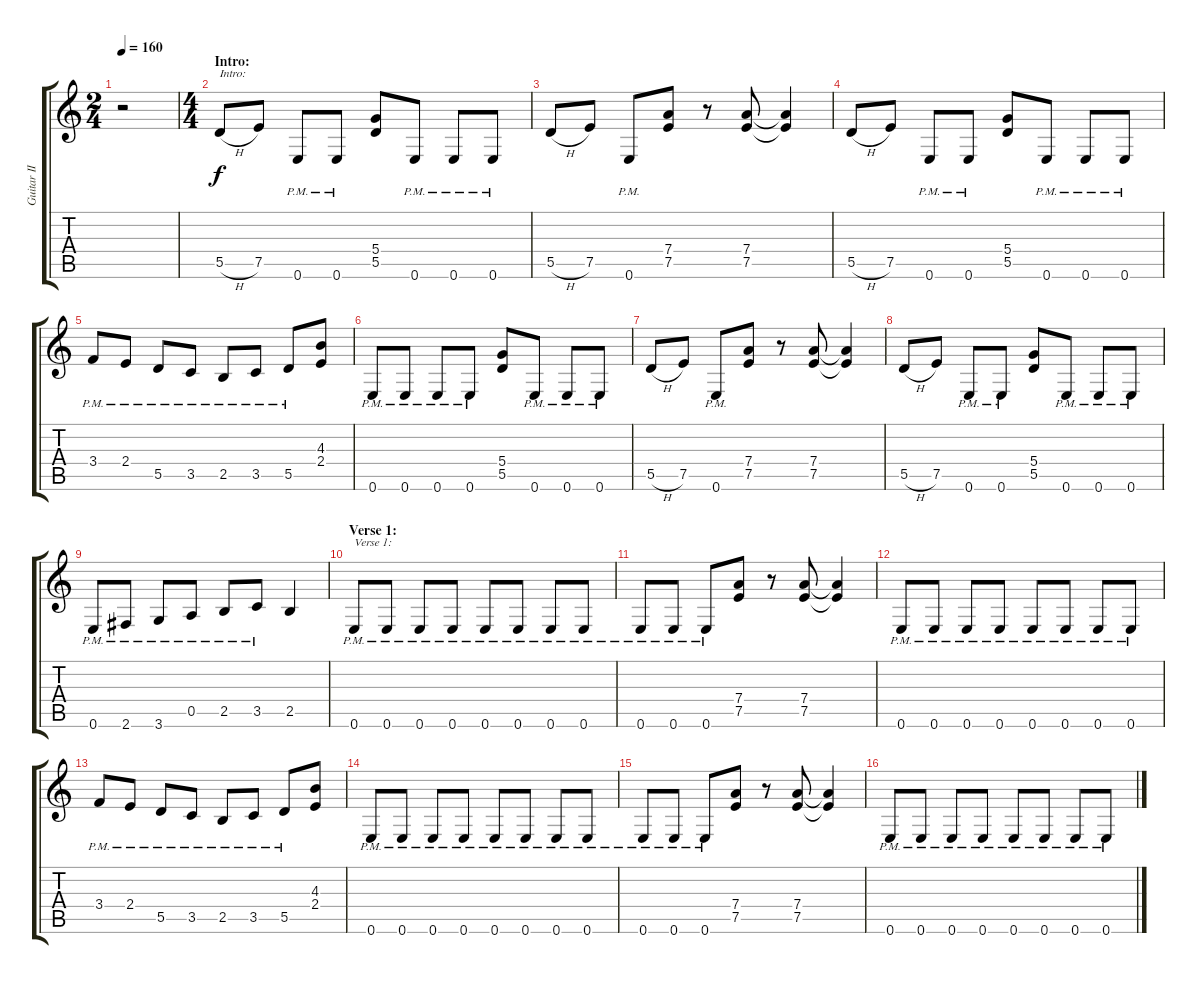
\track ("Guitar II" "Guitar II") {instrument distortionguitar}
\staff {score tabs}
\tuning (E4 B3 G3 D3 A2 E2) {hide}
\ts (2 4)
\tempo 160
\clef g2
\ks c
r.2{dy f instrument distortionguitar} |
\ts (4 4)
\section ("" "Intro:")
5.5{h}.8{txt "Intro:"} 7.5.8 0.6{pm}.8 0.6{pm}.8 (5.4 5.5).8 0.6{pm}.8 0.6{pm}.8 0.6{pm}.8 |
5.5{h}.8 7.5.8 0.6{pm}.8 (7.4 7.5).8 r.8 (7.4 7.5).8 (7.4{t} 7.5{t}).4 |
5.5{h}.8 7.5.8 0.6{pm}.8 0.6{pm}.8 (5.4 5.5).8 0.6{pm}.8 0.6{pm}.8 0.6{pm}.8 |
3.4{pm}.8 2.4{pm}.8 5.5{pm}.8 3.5{pm}.8 2.5{pm}.8 3.5{pm}.8 5.5{pm}.8 (4.3 2.4).8 |
0.6{pm}.8 0.6{pm}.8 0.6{pm}.8 0.6{pm}.8 (5.4 5.5).8 0.6{pm}.8 0.6{pm}.8 0.6{pm}.8 |
5.5{h}.8 7.5.8 0.6{pm}.8 (7.4 7.5).8 r.8 (7.4 7.5).8 (7.4{t} 7.5{t}).4 |
5.5{h}.8 7.5.8 0.6{pm}.8 0.6{pm}.8 (5.4 5.5).8 0.6{pm}.8 0.6{pm}.8 0.6{pm}.8 |
0.6{pm}.8 2.6{pm}.8 3.6{pm}.8 0.5{pm}.8 2.5{pm}.8 3.5{pm}.8 2.5.4 |
\section ("" "Verse 1:")
0.6{pm}.8{txt "Verse 1:"} 0.6{pm}.8 0.6{pm}.8 0.6{pm}.8 0.6{pm}.8 0.6{pm}.8 0.6{pm}.8 0.6{pm}.8 |
0.6{pm}.8 0.6{pm}.8 0.6{pm}.8 (7.4 7.5).8 r.8 (7.4 7.5).8 (7.4{t} 7.5{t}).4 |
0.6{pm}.8 0.6{pm}.8 0.6{pm}.8 0.6{pm}.8 0.6{pm}.8 0.6{pm}.8 0.6{pm}.8 0.6{pm}.8 |
3.4{pm}.8 2.4{pm}.8 5.5{pm}.8 3.5{pm}.8 2.5{pm}.8 3.5{pm}.8 5.5{pm}.8 (4.3 2.4).8 |
0.6{pm}.8 0.6{pm}.8 0.6{pm}.8 0.6{pm}.8 0.6{pm}.8 0.6{pm}.8 0.6{pm}.8 0.6{pm}.8 |
0.6{pm}.8 0.6{pm}.8 0.6{pm}.8 (7.4 7.5).8 r.8 (7.4 7.5).8 (7.4{t} 7.5{t}).4 |
0.6{pm}.8 0.6{pm}.8 0.6{pm}.8 0.6{pm}.8 0.6{pm}.8 0.6{pm}.8 0.6{pm}.8 0.6{pm}.8
